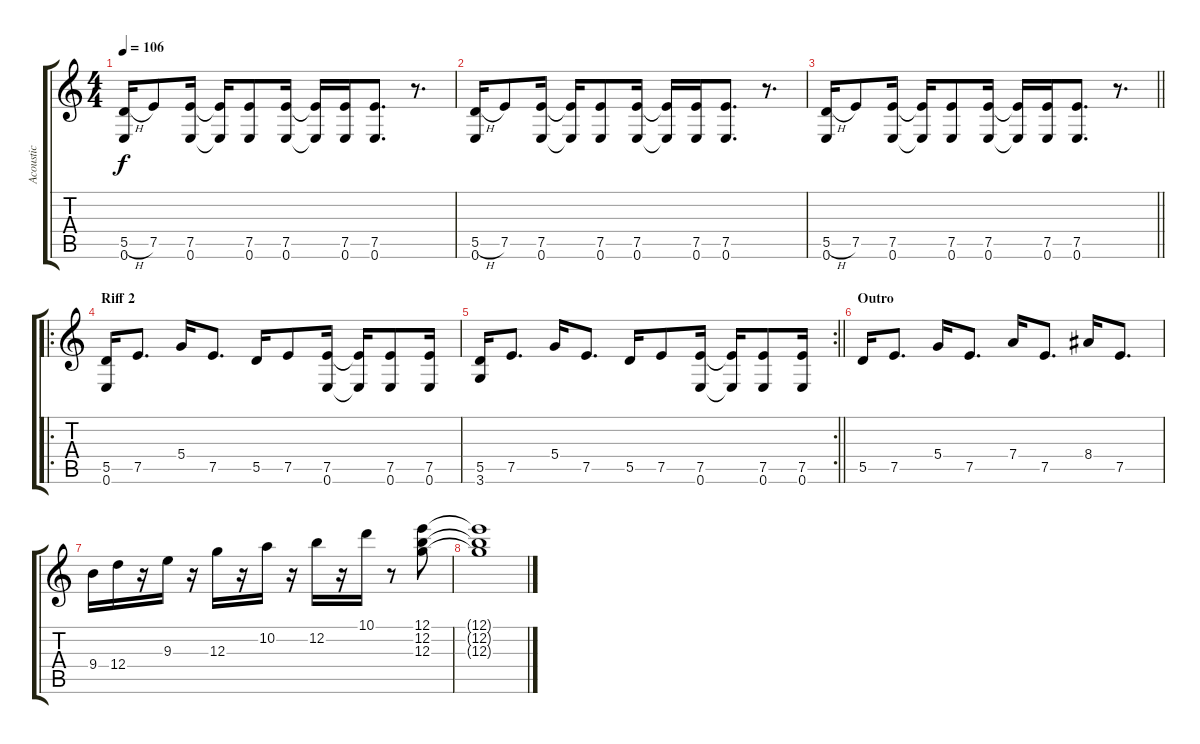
\track ("Acoustic" "Acoustic") {instrument acousticguitarsteel}
\staff {score tabs}
\tuning (E4 B3 G3 D3 A2 E2) {hide}
\ts (4 4)
\tempo 106
\clef g2
\ks c
(5.5{h} 0.6).16{dy f} 7.5.8 (7.5 0.6).16 (7.5{t} 0.6{t}).16 (7.5 0.6).8 (7.5 0.6).16 (7.5{t} 0.6{t}).16 (7.5 0.6).16 (7.5 0.6).8{d} r.8{d} |
(5.5{h} 0.6).16 7.5.8 (7.5 0.6).16 (7.5{t} 0.6{t}).16 (7.5 0.6).8 (7.5 0.6).16 (7.5{t} 0.6{t}).16 (7.5 0.6).16 (7.5 0.6).8{d} r.8{d} |
\barLineRight lightlight
(5.5{h} 0.6).16 7.5.8 (7.5 0.6).16 (7.5{t} 0.6{t}).16 (7.5 0.6).8 (7.5 0.6).16 (7.5{t} 0.6{t}).16 (7.5 0.6).16 (7.5 0.6).8{d} r.8{d} |
\ro
\section ("" "Riff 2")
(5.5 0.6).16 7.5.8{d} 5.4.16 7.5.8{d} 5.5.16 7.5.8 (7.5 0.6).16 (7.5{t} 0.6{t}).16 (7.5 0.6).8 (7.5 0.6).16 |
\rc 2
\barLineRight lightlight
(5.5 3.6).16 7.5.8{d} 5.4.16 7.5.8{d} 5.5.16 7.5.8 (7.5 0.6).16 (7.5{t} 0.6{t}).16 (7.5 0.6).8 (7.5 0.6).16 |
\section ("" "Outro")
5.5.16 7.5.8{d} 5.4.16 7.5.8{d} 7.4.16 7.5.8{d} 8.4.16 7.5.8{d} |
9.4.16 12.4.16 r.16 9.3.16 r.16 12.3.16 r.16 10.2.16 r.16 12.2.16 r.16 10.1.16 r.8 (12.1 12.2 12.3).8 |
(12.1{t} 12.2{t} 12.3{t}).1
